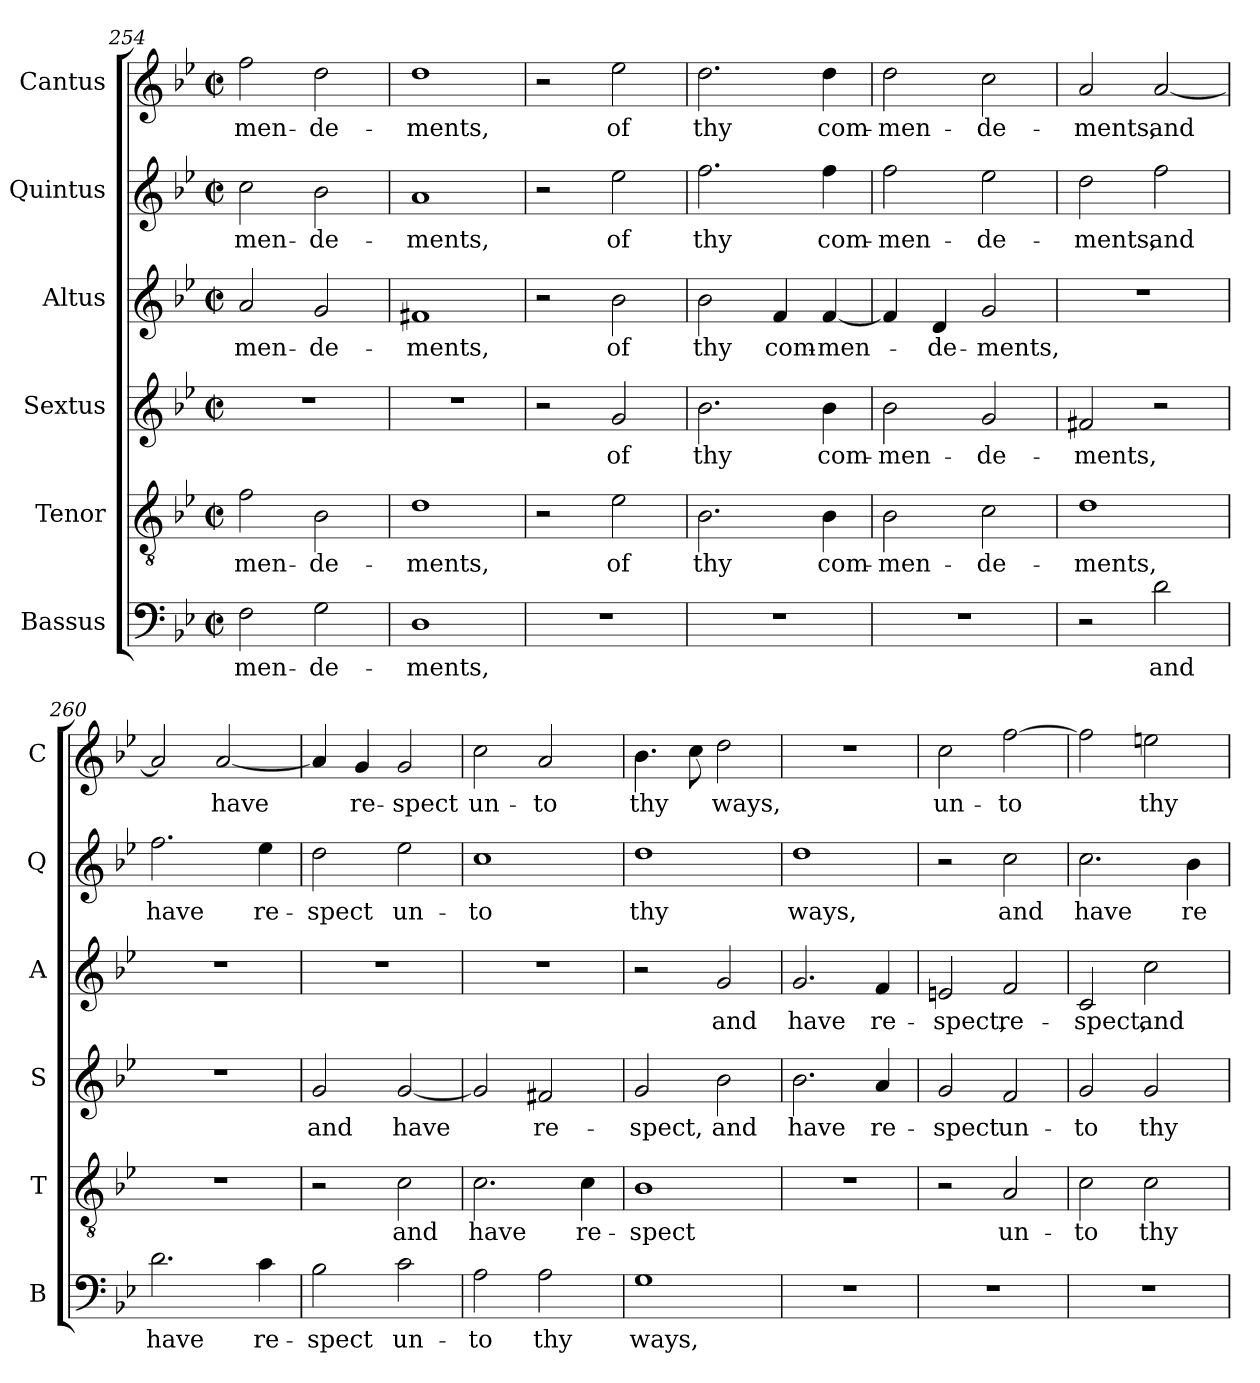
**kern	**text	**kern	**text	**kern	**text	**kern	**text	**kern	**text	**kern	**text
*part6	*part6	*part5	*part5	*part4	*part4	*part3	*part3	*part2	*part2	*part1	*part1
*staff6	*staff6	*staff5	*staff5	*staff4	*staff4	*staff3	*staff3	*staff2	*staff2	*staff1	*staff1
*I"Bassus	*	*I"Tenor	*	*I"Sextus	*	*I"Altus	*	*I"Quintus	*	*I"Cantus	*
*I'B	*	*I'T	*	*I'S	*	*I'A	*	*I'Q	*	*I'C	*
*clefF4	*	*clefGv2	*	*clefG2	*	*clefG2	*	*clefG2	*	*clefG2	*
*k[b-e-]	*	*k[b-e-]	*	*k[b-e-]	*	*k[b-e-]	*	*k[b-e-]	*	*k[b-e-]	*
*B-:	*	*B-:	*	*B-:	*	*B-:	*	*B-:	*	*B-:	*
*M2/2	*	*M2/2	*	*M2/2	*	*M2/2	*	*M2/2	*	*M2/2	*
*met(c|)	*	*met(c|)	*	*met(c|)	*	*met(c|)	*	*met(c|)	*	*met(c|)	*
=254	=254	=254	=254	=254	=254	=254	=254	=254	=254	=254	=254
!	!LO:LY:b	!	!LO:LY:b	!	!	!	!LO:LY:b	!	!LO:LY:b	!	!LO:LY:b
2F\	-men-	2f\	-men-	1r	.	2a/	-men-	2cc\	-men-	2ff\	-men-
!	!LO:LY:b	!	!LO:LY:b	!	!	!	!LO:LY:b	!	!LO:LY:b	!	!LO:LY:b
2G\	-de-	2B-\	-de-	.	.	2g/	-de-	2b-\	-de-	2dd\	-de-
=255	=255	=255	=255	=255	=255	=255	=255	=255	=255	=255	=255
!	!LO:LY:b	!	!LO:LY:b	!	!	!	!LO:LY:b	!	!LO:LY:b	!	!LO:LY:b
1D	-ments,	1d	-ments,	1r	.	1f#X	-ments,	1a	-ments,	1dd	-ments,
=256	=256	=256	=256	=256	=256	=256	=256	=256	=256	=256	=256
1r	.	2r	.	2r	.	2r	.	2r	.	2r	.
!	!	!	!LO:LY:b	!	!LO:LY:b	!	!LO:LY:b	!	!LO:LY:b	!	!LO:LY:b
.	.	2e-\	of	2g/	of	2b-\	of	2ee-\	of	2ee-\	of
!!LO:LB:g=z
=257	=257	=257	=257	=257	=257	=257	=257	=257	=257	=257	=257
!	!	!	!LO:LY:b	!	!LO:LY:b	!	!LO:LY:b	!	!LO:LY:b	!	!LO:LY:b
1r	.	2.B-\	thy	2.b-\	thy	2b-\	thy	2.ff\	thy	2.dd\	thy
!	!	!	!	!	!	!	!LO:LY:b	!	!	!	!
.	.	.	.	.	.	4f/	com-	.	.	.	.
!	!	!	!LO:LY:b	!	!LO:LY:b	!	!LO:LY:b	!	!LO:LY:b	!	!LO:LY:b
.	.	4B-\	com-	4b-\	com-	[4f/	-men-	4ff\	com-	4dd\	com-
=258	=258	=258	=258	=258	=258	=258	=258	=258	=258	=258	=258
!	!	!	!LO:LY:b	!	!LO:LY:b	!	!	!	!LO:LY:b	!	!LO:LY:b
1r	.	2B-\	-men-	2b-\	-men-	4f/]	.	2ff\	-men-	2dd\	-men-
!	!	!	!	!	!	!	!LO:LY:b	!	!	!	!
.	.	.	.	.	.	4d/	-de-	.	.	.	.
!	!	!	!LO:LY:b	!	!LO:LY:b	!	!LO:LY:b	!	!LO:LY:b	!	!LO:LY:b
.	.	2c\	-de-	2g/	-de-	2g/	-ments,	2ee-\	-de-	2cc\	-de-
=259	=259	=259	=259	=259	=259	=259	=259	=259	=259	=259	=259
!	!	!	!LO:LY:b	!	!LO:LY:b	!	!	!	!LO:LY:b	!	!LO:LY:b
2r	.	1d	-ments,	2f#X/	-ments,	1r	.	2dd\	-ments,	2a/	-ments,
!	!LO:LY:b	!	!	!	!	!	!	!	!LO:LY:b	!	!LO:LY:b
2d\	and	.	.	2r	.	.	.	2ff\	and	[2a/	and
=260	=260	=260	=260	=260	=260	=260	=260	=260	=260	=260	=260
!	!LO:LY:b	!	!	!	!	!	!	!	!LO:LY:b	!	!
2.d\	have	1r	.	1r	.	1r	.	2.ff\	have	2a/]	.
!	!	!	!	!	!	!	!	!	!	!	!LO:LY:b
.	.	.	.	.	.	.	.	.	.	[2a/	have
!	!LO:LY:b	!	!	!	!	!	!	!	!LO:LY:b	!	!
4c\	re-	.	.	.	.	.	.	4ee-\	re-	.	.
=261	=261	=261	=261	=261	=261	=261	=261	=261	=261	=261	=261
!	!LO:LY:b	!	!	!	!LO:LY:b	!	!	!	!LO:LY:b	!	!
2B-\	-spect	2r	.	2g/	and	1r	.	2dd\	-spect	4a/]	.
!	!	!	!	!	!	!	!	!	!	!	!LO:LY:b
.	.	.	.	.	.	.	.	.	.	4g/	re-
!	!LO:LY:b	!	!LO:LY:b	!	!LO:LY:b	!	!	!	!LO:LY:b	!	!LO:LY:b
2c\	un-	2c\	and	[2g/	have	.	.	2ee-\	un-	2g/	-spect
=262	=262	=262	=262	=262	=262	=262	=262	=262	=262	=262	=262
!	!LO:LY:b	!	!LO:LY:b	!	!	!	!	!	!LO:LY:b	!	!LO:LY:b
2A\	-to	2.c\	have	2g/]	.	1r	.	1cc	-to	2cc\	un-
!	!LO:LY:b	!	!	!	!LO:LY:b	!	!	!	!	!	!LO:LY:b
2A\	thy	.	.	2f#X/	re-	.	.	.	.	2a/	-to
!	!	!	!LO:LY:b	!	!	!	!	!	!	!	!
.	.	4c\	re-	.	.	.	.	.	.	.	.
=263	=263	=263	=263	=263	=263	=263	=263	=263	=263	=263	=263
!	!LO:LY:b	!	!LO:LY:b	!	!LO:LY:b	!	!	!	!LO:LY:b	!	!LO:LY:b
1G	ways,	1B-	-spect	2g/	-spect,	2r	.	1dd	thy	4.b-\	thy
.	.	.	.	.	.	.	.	.	.	8cc\	.
!	!	!	!	!	!LO:LY:b	!	!LO:LY:b	!	!	!	!LO:LY:b
.	.	.	.	2b-\	and	2g/	and	.	.	2dd\	ways,
!!LO:LB:g=z
=264	=264	=264	=264	=264	=264	=264	=264	=264	=264	=264	=264
!	!	!	!	!	!LO:LY:b	!	!LO:LY:b	!	!LO:LY:b	!	!
1r	.	1r	.	2.b-\	have	2.g/	have	1dd	ways,	1r	.
!	!	!	!	!	!LO:LY:b	!	!LO:LY:b	!	!	!	!
.	.	.	.	4a/	re-	4f/	re-	.	.	.	.
=265	=265	=265	=265	=265	=265	=265	=265	=265	=265	=265	=265
!	!	!	!	!	!LO:LY:b	!	!LO:LY:b	!	!	!	!LO:LY:b
1r	.	2r	.	2g/	-spect	2en/	-spect,	2r	.	2cc\	un-
!	!	!	!LO:LY:b	!	!LO:LY:b	!	!LO:LY:b	!	!LO:LY:b	!	!LO:LY:b
.	.	2A/	un-	2f/	un-	2f/	re-	2cc\	and	[2ff\	-to
=266	=266	=266	=266	=266	=266	=266	=266	=266	=266	=266	=266
!	!	!	!LO:LY:b	!	!LO:LY:b	!	!LO:LY:b	!	!LO:LY:b	!	!
1r	.	2c\	-to	2g/	-to	2c/	-spect,	2.cc\	have	2ff\]	.
!	!	!	!LO:LY:b	!	!LO:LY:b	!	!LO:LY:b	!	!	!	!LO:LY:b
.	.	2c\	thy	2g/	thy	2cc\	and	.	.	2een\	thy
!	!	!	!	!	!	!	!	!	!LO:LY:b	!	!
.	.	.	.	.	.	.	.	4b-\	re-	.	.
=	=	=	=	=	=	=	=	=	=	=	=
*-	*-	*-	*-	*-	*-	*-	*-	*-	*-	*-	*-
